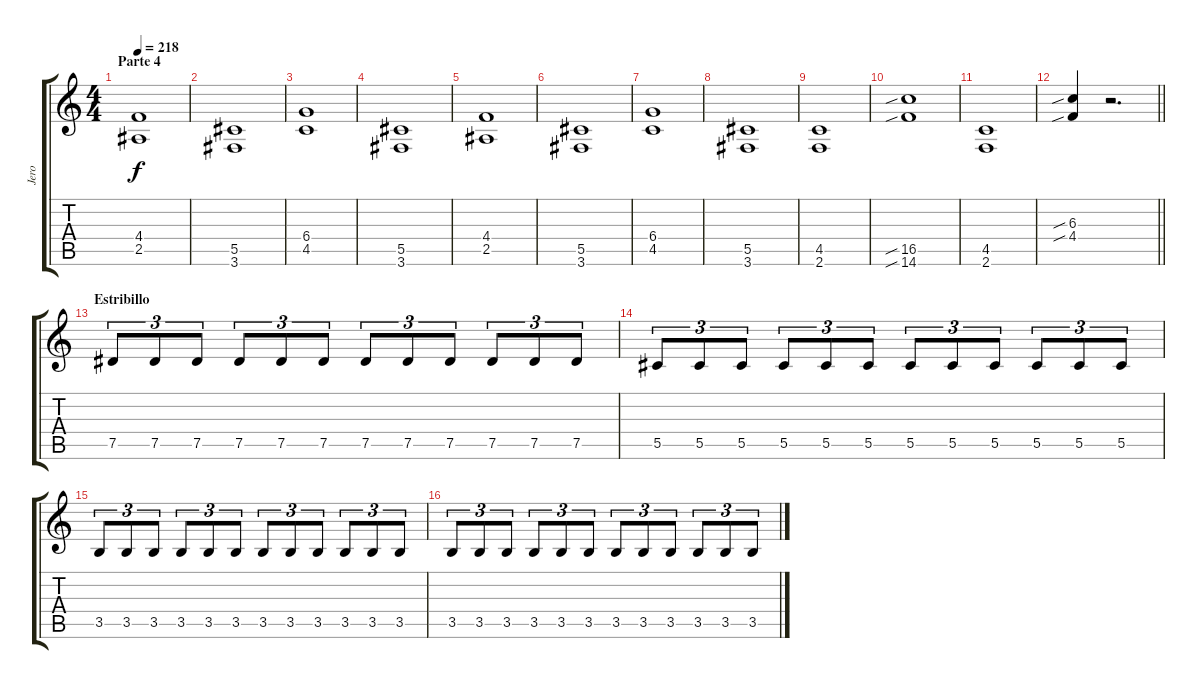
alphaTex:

\track ("Jero" "Jero") {instrument distortionguitar}
\staff {score tabs}
\tuning (Eb4 Bb3 Gb3 Db3 Ab2 Eb2) {hide}
\ts (4 4)
\section ("" "Parte 4")
\tempo 218
\clef g2
\ks c
(4.4 2.5).1{dy f} |
(5.5 3.6).1 |
(6.4 4.5).1 |
(5.5 3.6).1 |
(4.4 2.5).1 |
(5.5 3.6).1 |
(6.4 4.5).1 |
(5.5 3.6).1 |
(4.5 2.6).1 |
(16.5{sib} 14.6{sib}).1 |
(4.5 2.6).1 |
\barLineRight lightlight
(6.3{sib} 4.4{sib}).4 r.2{d} |
\section ("" "Estribillo")
7.5.8{tu (3 2)} 7.5.8{tu (3 2)} 7.5.8{tu (3 2)} 7.5.8{tu (3 2)} 7.5.8{tu (3 2)} 7.5.8{tu (3 2)} 7.5.8{tu (3 2)} 7.5.8{tu (3 2)} 7.5.8{tu (3 2)} 7.5.8{tu (3 2)} 7.5.8{tu (3 2)} 7.5.8{tu (3 2)} |
5.5.8{tu (3 2)} 5.5.8{tu (3 2)} 5.5.8{tu (3 2)} 5.5.8{tu (3 2)} 5.5.8{tu (3 2)} 5.5.8{tu (3 2)} 5.5.8{tu (3 2)} 5.5.8{tu (3 2)} 5.5.8{tu (3 2)} 5.5.8{tu (3 2)} 5.5.8{tu (3 2)} 5.5.8{tu (3 2)} |
3.5.8{tu (3 2)} 3.5.8{tu (3 2)} 3.5.8{tu (3 2)} 3.5.8{tu (3 2)} 3.5.8{tu (3 2)} 3.5.8{tu (3 2)} 3.5.8{tu (3 2)} 3.5.8{tu (3 2)} 3.5.8{tu (3 2)} 3.5.8{tu (3 2)} 3.5.8{tu (3 2)} 3.5.8{tu (3 2)} |
3.5.8{tu (3 2)} 3.5.8{tu (3 2)} 3.5.8{tu (3 2)} 3.5.8{tu (3 2)} 3.5.8{tu (3 2)} 3.5.8{tu (3 2)} 3.5.8{tu (3 2)} 3.5.8{tu (3 2)} 3.5.8{tu (3 2)} 3.5.8{tu (3 2)} 3.5.8{tu (3 2)} 3.5.8{tu (3 2)}
